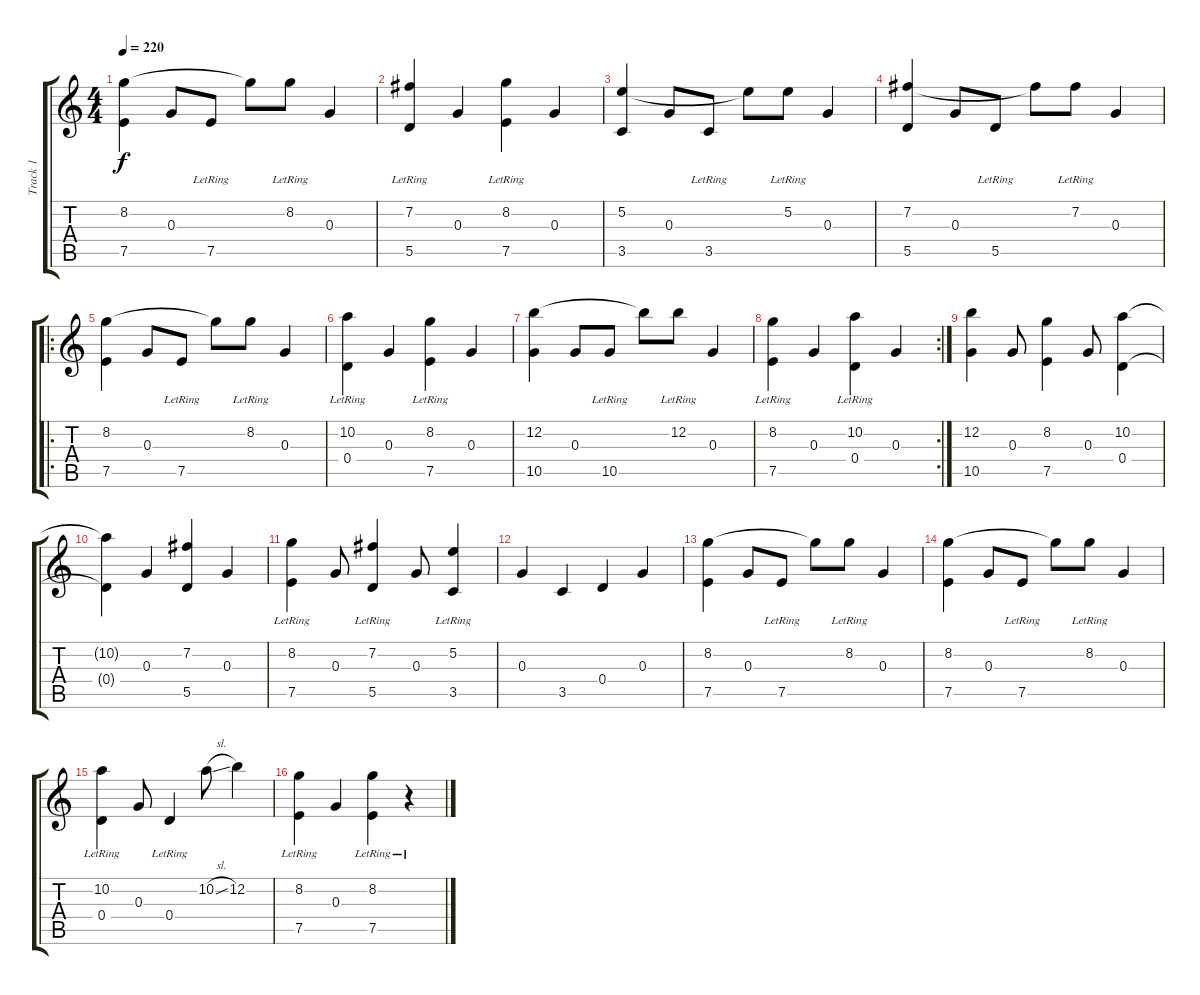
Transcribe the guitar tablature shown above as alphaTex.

\track ("Track 1" "Track 1") {instrument acousticguitarsteel}
\staff {score tabs}
\tuning (E4 B3 G3 D3 A2 E2) {hide}
\ts (4 4)
\tempo 220
\clef g2
\ks c
(8.2 7.5).4{dy f} 0.3.8 7.5{lr}.8 8.2{t}.8 8.2{lr}.8 0.3.4 |
(7.2{lr} 5.5).4 0.3.4 (8.2{lr} 7.5).4 0.3.4 |
(5.2 3.5).4 0.3.8 3.5{lr}.8 5.2{t}.8 5.2{lr}.8 0.3.4 |
(7.2 5.5).4 0.3.8 5.5{lr}.8 7.2{t}.8 7.2{lr}.8 0.3.4 |
\ro
(8.2 7.5).4 0.3.8 7.5{lr}.8 8.2{t}.8 8.2{lr}.8 0.3.4 |
(10.2{lr} 0.4).4 0.3.4 (8.2{lr} 7.5).4 0.3.4 |
(12.2 10.5).4 0.3.8 10.5{lr}.8 12.2{t}.8 12.2{lr}.8 0.3.4 |
\rc 2
(8.2{lr} 7.5).4 0.3.4 (10.2{lr} 0.4).4 0.3.4 |
(12.2 10.5).4 0.3.8 (8.2 7.5).4 0.3.8 (10.2 0.4).4 |
(10.2{t} 0.4{t}).4 0.3.4 (7.2 5.5).4 0.3.4 |
(8.2{lr} 7.5{lr}).4 0.3.8 (7.2{lr} 5.5{lr}).4 0.3.8 (5.2{lr} 3.5{lr}).4 |
0.3.4 3.5.4 0.4.4 0.3.4 |
(8.2 7.5).4 0.3.8 7.5{lr}.8 8.2{t}.8 8.2{lr}.8 0.3.4 |
(8.2 7.5).4 0.3.8 7.5{lr}.8 8.2{t}.8 8.2{lr}.8 0.3.4 |
(10.2{lr} 0.4).4 0.3.8 0.4{lr}.4 10.2{sl}.8 12.2.4 |
(8.2{lr} 7.5).4 0.3.4 (8.2{lr} 7.5{lr}).4 r.4
